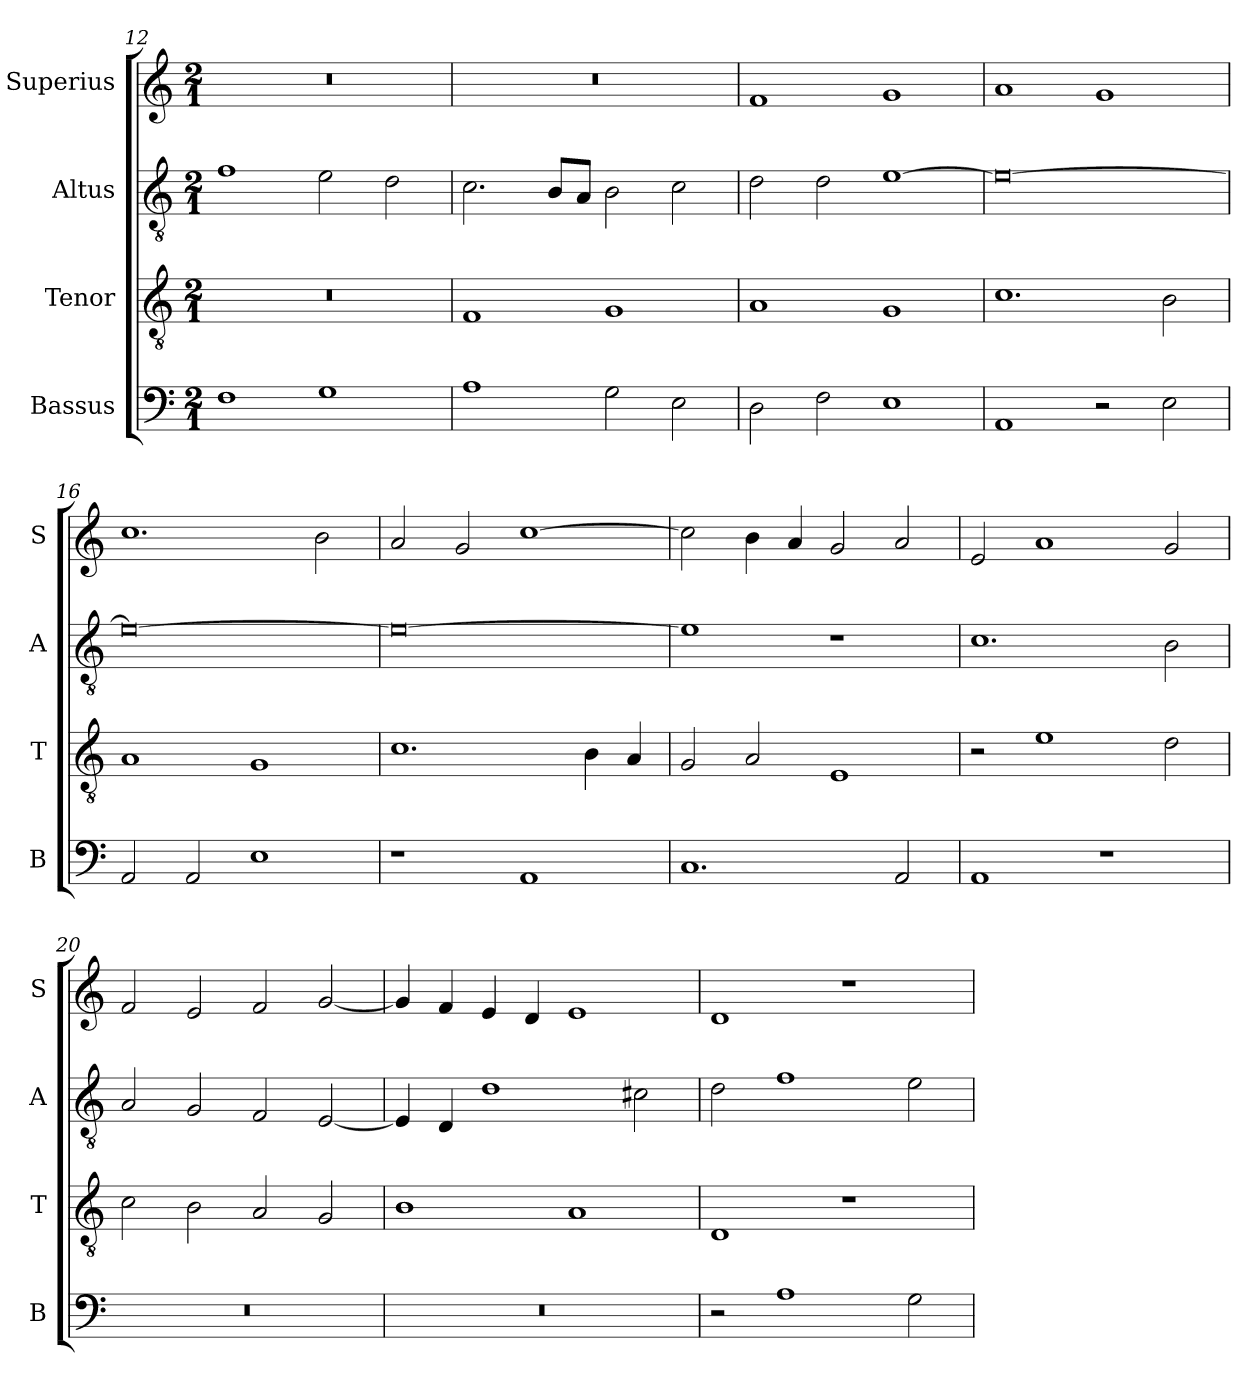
**kern	**kern	**kern	**kern
*part4	*part3	*part2	*part1
*staff4	*staff3	*staff2	*staff1
*I"Bassus	*I"Tenor	*I"Altus	*I"Superius
*I'B	*I'T	*I'A	*I'S
*clefF4	*clefGv2	*clefGv2	*clefG2
*k[]	*k[]	*k[]	*k[]
*C:	*C:	*C:	*C:
*M2/1	*M2/1	*M2/1	*M2/1
=12	=12	=12	=12
1F	0r	1f	0r
1G	.	2e	.
.	.	2d	.
=13	=13	=13	=13
1A	1F	2.c	0r
.	.	8BL	.
.	.	8AJ	.
2G	1G	2B	.
2E	.	2c	.
=14	=14	=14	=14
2D	1A	2d	1f
2F	.	2d	.
1E	1G	[1e	1g
=15	=15	=15	=15
1AA	1.c	0e_	1a
2r	.	.	1g
2E	2B	.	.
=16	=16	=16	=16
2AA	1A	0e_	1.cc
2AA	.	.	.
1E	1G	.	.
.	.	.	2b
=17	=17	=17	=17
1r	1.c	0e_	2a
.	.	.	2g
1AA	.	.	[1cc
.	4B	.	.
.	4A	.	.
=18	=18	=18	=18
1.C	2G	1e]	2cc]
.	2A	.	4b
.	.	.	4a
.	1E	1r	2g
2AA	.	.	2a
=19	=19	=19	=19
1AA	2r	1.c	2e
.	1e	.	1a
1r	.	.	.
.	2d	2B	2g
=20	=20	=20	=20
0r	2c	2A	2f
.	2B	2G	2e
.	2A	2F	2f
.	2G	[2E	[2g
=21	=21	=21	=21
0r	1B	4E]	4g]
.	.	4D	4f
.	.	1d	4e
.	.	.	4d
.	1A	.	1e
.	.	2c#X	.
=22	=22	=22	=22
2r	1D	2d	1d
1A	.	1f	.
.	1r	.	1r
2G	.	2e	.
=	=	=	=
*-	*-	*-	*-
